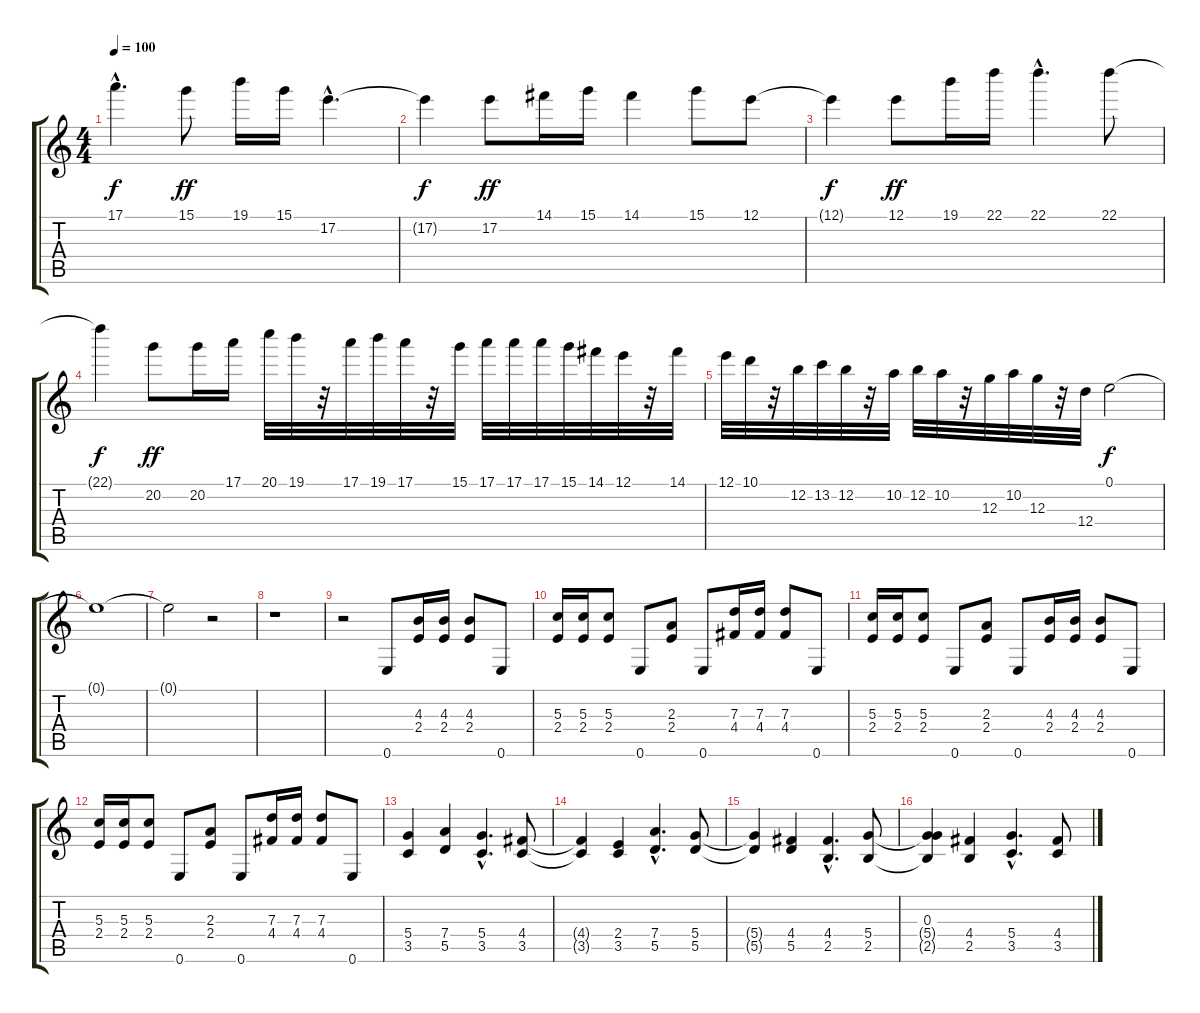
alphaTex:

\track "" {instrument overdrivenguitar}
\staff {score tabs}
\tuning (E4 B3 G3 D3 A2 E2) {hide}
\ts (4 4)
\tempo 100
\clef g2
\ks c
17.1{hac t}.4{d dy f} 15.1.8{dy ff} 19.1.16 15.1.16 17.2{hac}.4{d} |
17.2{t}.4{dy f} 17.2.8{dy ff} 14.1.16 15.1.16 14.1.4 15.1.8 12.1.8 |
12.1{t}.4{dy f} 12.1.8{dy ff} 19.1.16 22.1.16 22.1{hac}.4{d} 22.1.8 |
22.1{t}.4{dy f} 20.2.8{dy ff} 20.2.16 17.1.16 20.1.32 19.1.32 r.32 17.1.32 19.1.32 17.1.32 r.32 15.1.32 17.1.32 17.1.32 17.1.32 15.1.32 14.1.32 12.1.32 r.32 14.1.32 |
12.1.32 10.1.32 r.32 12.2.32 13.2.32 12.2.32 r.32 10.2.32 12.2.32 10.2.32 r.32 12.3.32 10.2.32 12.3.32 r.32 12.4.32 0.1.2{dy f} |
0.1{t}.1 |
0.1{t}.2 r.2 |
r.1 |
r.2 0.6.8 (4.3 2.4).16 (4.3 2.4).16 (4.3 2.4).8 0.6.8 |
(5.3 2.4).16 (5.3 2.4).16 (5.3 2.4).8 0.6.8 (2.3 2.4).8 0.6.8 (7.3 4.4).16 (7.3 4.4).16 (7.3 4.4).8 0.6.8 |
(5.3 2.4).16 (5.3 2.4).16 (5.3 2.4).8 0.6.8 (2.3 2.4).8 0.6.8 (4.3 2.4).16 (4.3 2.4).16 (4.3 2.4).8 0.6.8 |
(5.3 2.4).16 (5.3 2.4).16 (5.3 2.4).8 0.6.8 (2.3 2.4).8 0.6.8 (7.3 4.4).16 (7.3 4.4).16 (7.3 4.4).8 0.6.8 |
(5.4 3.5).4 (7.4 5.5).4 (5.4{hac} 3.5{hac}).4{d} (4.4 3.5).8 |
(4.4{t} 3.5{t}).4 (2.4 3.5).4 (7.4{hac} 5.5{hac}).4{d} (5.4 5.5).8 |
(5.4{t} 5.5{t}).4 (4.4 5.5).4 (4.4{hac} 2.5{hac}).4{d} (5.4 2.5).8 |
(0.3 5.4{t} 2.5{t}).4 (4.4 2.5).4 (5.4{hac} 3.5{hac}).4{d} (4.4 3.5).8
